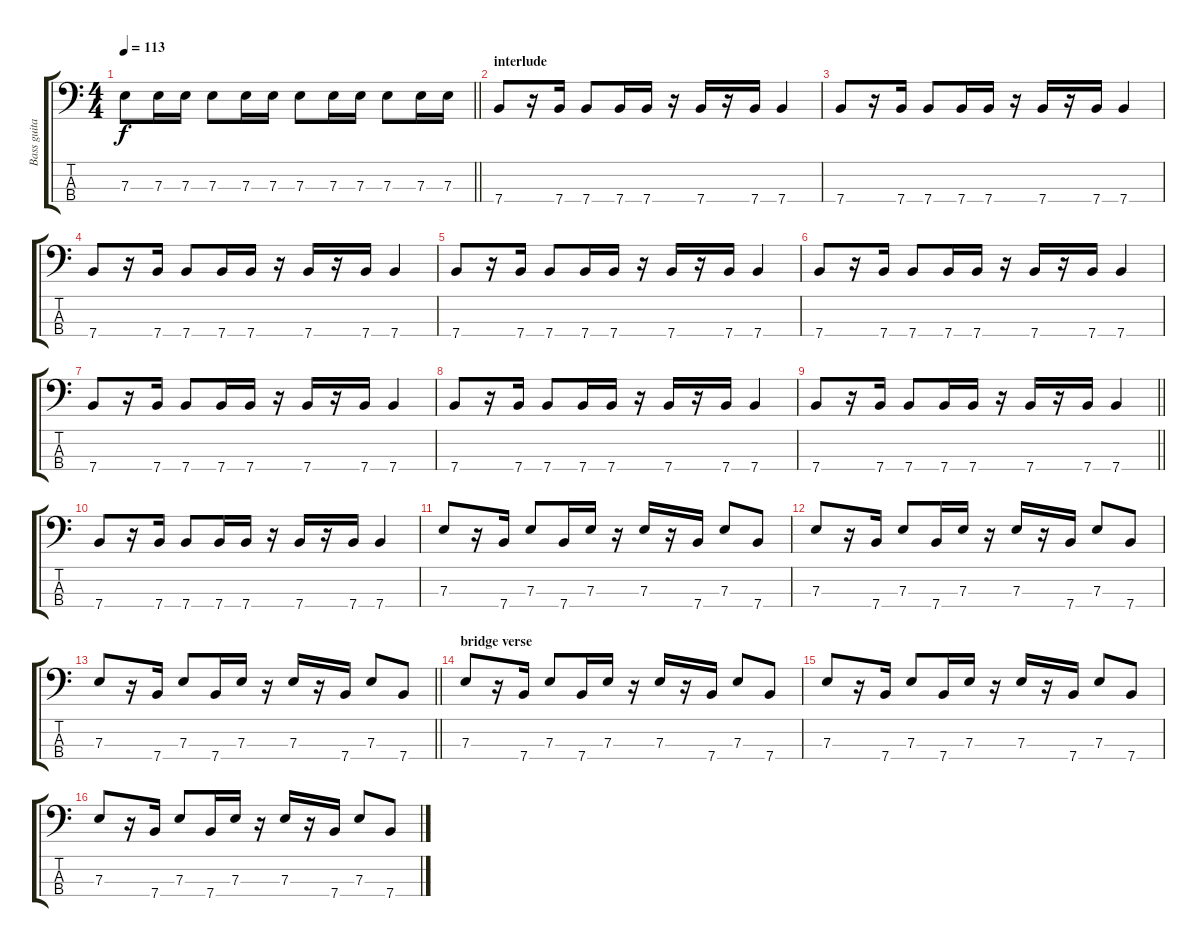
\track ("Bass guitar" "Bass guita") {instrument electricbassfinger}
\staff {score tabs}
\tuning (G2 D2 A1 E1) {hide}
\ts (4 4)
\tempo 113
\clef f4
\barLineRight lightlight
\ks c
7.3.8{dy f} 7.3.16 7.3.16 7.3.8 7.3.16 7.3.16 7.3.8 7.3.16 7.3.16 7.3.8 7.3.16 7.3.16 |
\section ("" "interlude")
7.4.8 r.16 7.4.16 7.4.8 7.4.16 7.4.16 r.16 7.4.16 r.16 7.4.16 7.4.4 |
7.4.8 r.16 7.4.16 7.4.8 7.4.16 7.4.16 r.16 7.4.16 r.16 7.4.16 7.4.4 |
7.4.8 r.16 7.4.16 7.4.8 7.4.16 7.4.16 r.16 7.4.16 r.16 7.4.16 7.4.4 |
7.4.8 r.16 7.4.16 7.4.8 7.4.16 7.4.16 r.16 7.4.16 r.16 7.4.16 7.4.4 |
7.4.8 r.16 7.4.16 7.4.8 7.4.16 7.4.16 r.16 7.4.16 r.16 7.4.16 7.4.4 |
7.4.8 r.16 7.4.16 7.4.8 7.4.16 7.4.16 r.16 7.4.16 r.16 7.4.16 7.4.4 |
7.4.8 r.16 7.4.16 7.4.8 7.4.16 7.4.16 r.16 7.4.16 r.16 7.4.16 7.4.4 |
\barLineRight lightlight
7.4.8 r.16 7.4.16 7.4.8 7.4.16 7.4.16 r.16 7.4.16 r.16 7.4.16 7.4.4 |
7.4.8 r.16 7.4.16 7.4.8 7.4.16 7.4.16 r.16 7.4.16 r.16 7.4.16 7.4.4 |
7.3.8 r.16 7.4.16 7.3.8 7.4.16 7.3.16 r.16 7.3.16 r.16 7.4.16 7.3.8 7.4.8 |
7.3.8 r.16 7.4.16 7.3.8 7.4.16 7.3.16 r.16 7.3.16 r.16 7.4.16 7.3.8 7.4.8 |
\barLineRight lightlight
7.3.8 r.16 7.4.16 7.3.8 7.4.16 7.3.16 r.16 7.3.16 r.16 7.4.16 7.3.8 7.4.8 |
\section ("" "bridge verse")
7.3.8 r.16 7.4.16 7.3.8 7.4.16 7.3.16 r.16 7.3.16 r.16 7.4.16 7.3.8 7.4.8 |
7.3.8 r.16 7.4.16 7.3.8 7.4.16 7.3.16 r.16 7.3.16 r.16 7.4.16 7.3.8 7.4.8 |
7.3.8 r.16 7.4.16 7.3.8 7.4.16 7.3.16 r.16 7.3.16 r.16 7.4.16 7.3.8 7.4.8
